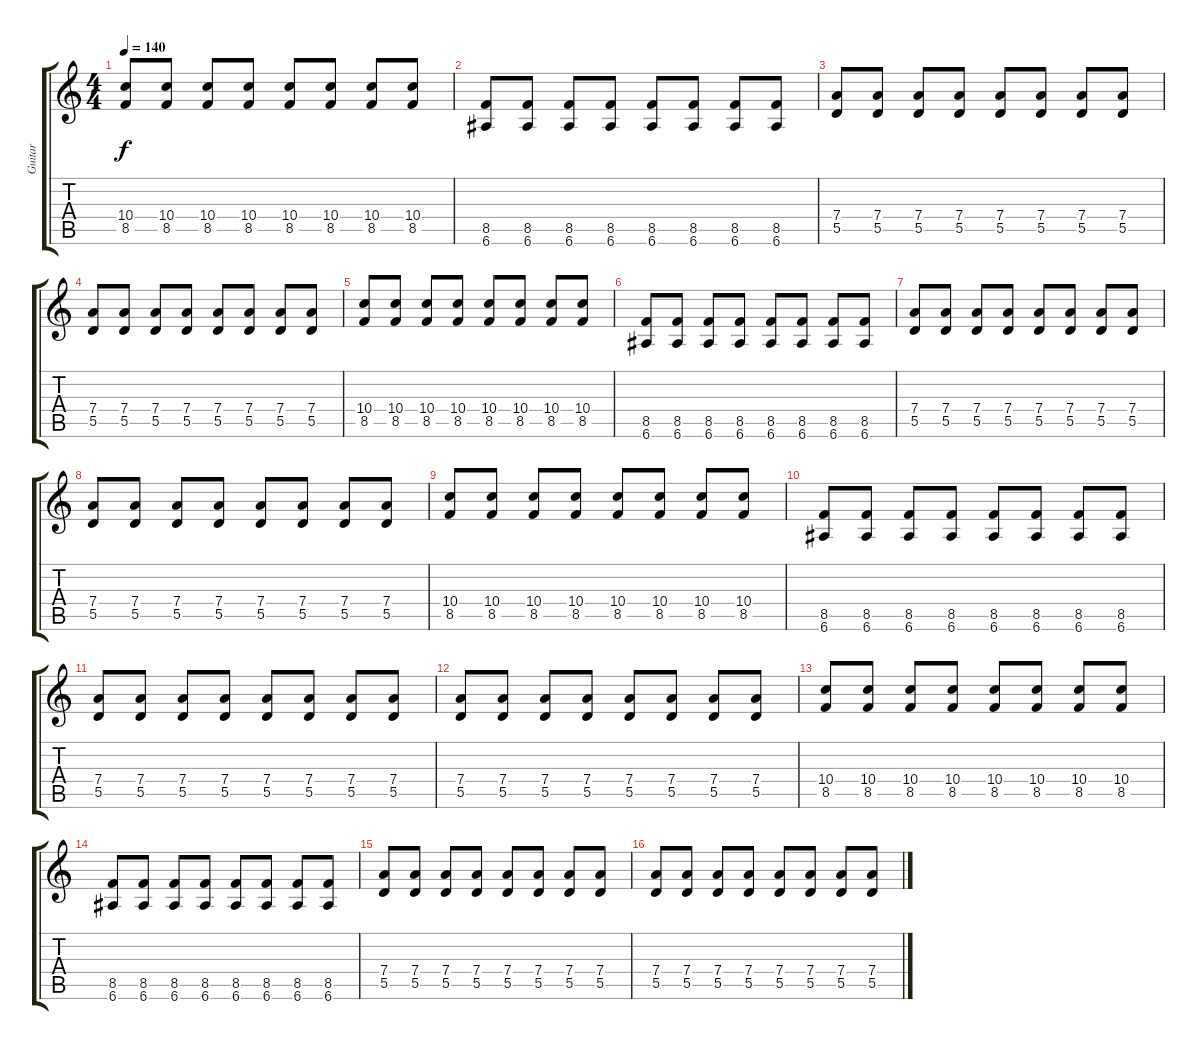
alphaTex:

\track ("Guitar" "Guitar") {instrument electricguitarmuted}
\staff {score tabs}
\tuning (E4 B3 G3 D3 A2 E2) {hide}
\ts (4 4)
\tempo 140
\clef g2
\ks c
(10.4 8.5).8{dy f instrument electricguitarmuted} (10.4 8.5).8 (10.4 8.5).8 (10.4 8.5).8 (10.4 8.5).8 (10.4 8.5).8 (10.4 8.5).8 (10.4 8.5).8 |
(8.5 6.6).8 (8.5 6.6).8 (8.5 6.6).8 (8.5 6.6).8 (8.5 6.6).8 (8.5 6.6).8 (8.5 6.6).8 (8.5 6.6).8 |
(7.4 5.5).8 (7.4 5.5).8 (7.4 5.5).8 (7.4 5.5).8 (7.4 5.5).8 (7.4 5.5).8 (7.4 5.5).8 (7.4 5.5).8 |
(7.4 5.5).8 (7.4 5.5).8 (7.4 5.5).8 (7.4 5.5).8 (7.4 5.5).8 (7.4 5.5).8 (7.4 5.5).8 (7.4 5.5).8 |
(10.4 8.5).8 (10.4 8.5).8 (10.4 8.5).8 (10.4 8.5).8 (10.4 8.5).8 (10.4 8.5).8 (10.4 8.5).8 (10.4 8.5).8 |
(8.5 6.6).8 (8.5 6.6).8 (8.5 6.6).8 (8.5 6.6).8 (8.5 6.6).8 (8.5 6.6).8 (8.5 6.6).8 (8.5 6.6).8 |
(7.4 5.5).8 (7.4 5.5).8 (7.4 5.5).8 (7.4 5.5).8 (7.4 5.5).8 (7.4 5.5).8 (7.4 5.5).8 (7.4 5.5).8 |
(7.4 5.5).8 (7.4 5.5).8 (7.4 5.5).8 (7.4 5.5).8 (7.4 5.5).8 (7.4 5.5).8 (7.4 5.5).8 (7.4 5.5).8 |
(10.4 8.5).8 (10.4 8.5).8 (10.4 8.5).8 (10.4 8.5).8 (10.4 8.5).8 (10.4 8.5).8 (10.4 8.5).8 (10.4 8.5).8 |
(8.5 6.6).8 (8.5 6.6).8 (8.5 6.6).8 (8.5 6.6).8 (8.5 6.6).8 (8.5 6.6).8 (8.5 6.6).8 (8.5 6.6).8 |
(7.4 5.5).8 (7.4 5.5).8 (7.4 5.5).8 (7.4 5.5).8 (7.4 5.5).8 (7.4 5.5).8 (7.4 5.5).8 (7.4 5.5).8 |
(7.4 5.5).8 (7.4 5.5).8 (7.4 5.5).8 (7.4 5.5).8 (7.4 5.5).8 (7.4 5.5).8 (7.4 5.5).8 (7.4 5.5).8 |
(10.4 8.5).8 (10.4 8.5).8 (10.4 8.5).8 (10.4 8.5).8 (10.4 8.5).8 (10.4 8.5).8 (10.4 8.5).8 (10.4 8.5).8 |
(8.5 6.6).8 (8.5 6.6).8 (8.5 6.6).8 (8.5 6.6).8 (8.5 6.6).8 (8.5 6.6).8 (8.5 6.6).8 (8.5 6.6).8 |
(7.4 5.5).8 (7.4 5.5).8 (7.4 5.5).8 (7.4 5.5).8 (7.4 5.5).8 (7.4 5.5).8 (7.4 5.5).8 (7.4 5.5).8 |
(7.4 5.5).8 (7.4 5.5).8 (7.4 5.5).8 (7.4 5.5).8 (7.4 5.5).8 (7.4 5.5).8 (7.4 5.5).8 (7.4 5.5).8
